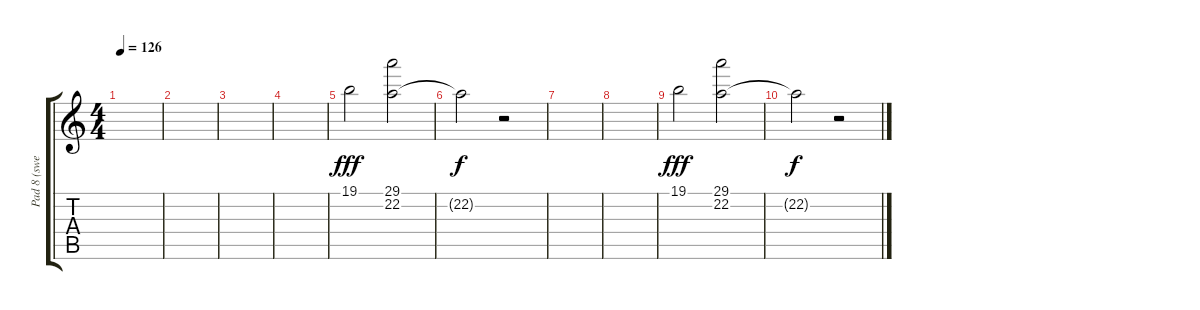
\track ("Pad 8 (sweep)" "Pad 8 (swe") {instrument pad8sweep}
\staff {score tabs}
\tuning (E4 B3 G3 D3 A2 E2) {hide}
\ts (4 4)
\tempo 126
\clef g2
\ks c
|
|
|
|
19.1.2{dy fff} (29.1 22.2).2 |
22.2{t}.2{dy f} r.2 |
|
|
19.1.2{dy fff} (29.1 22.2).2 |
22.2{t}.2{dy f} r.2
